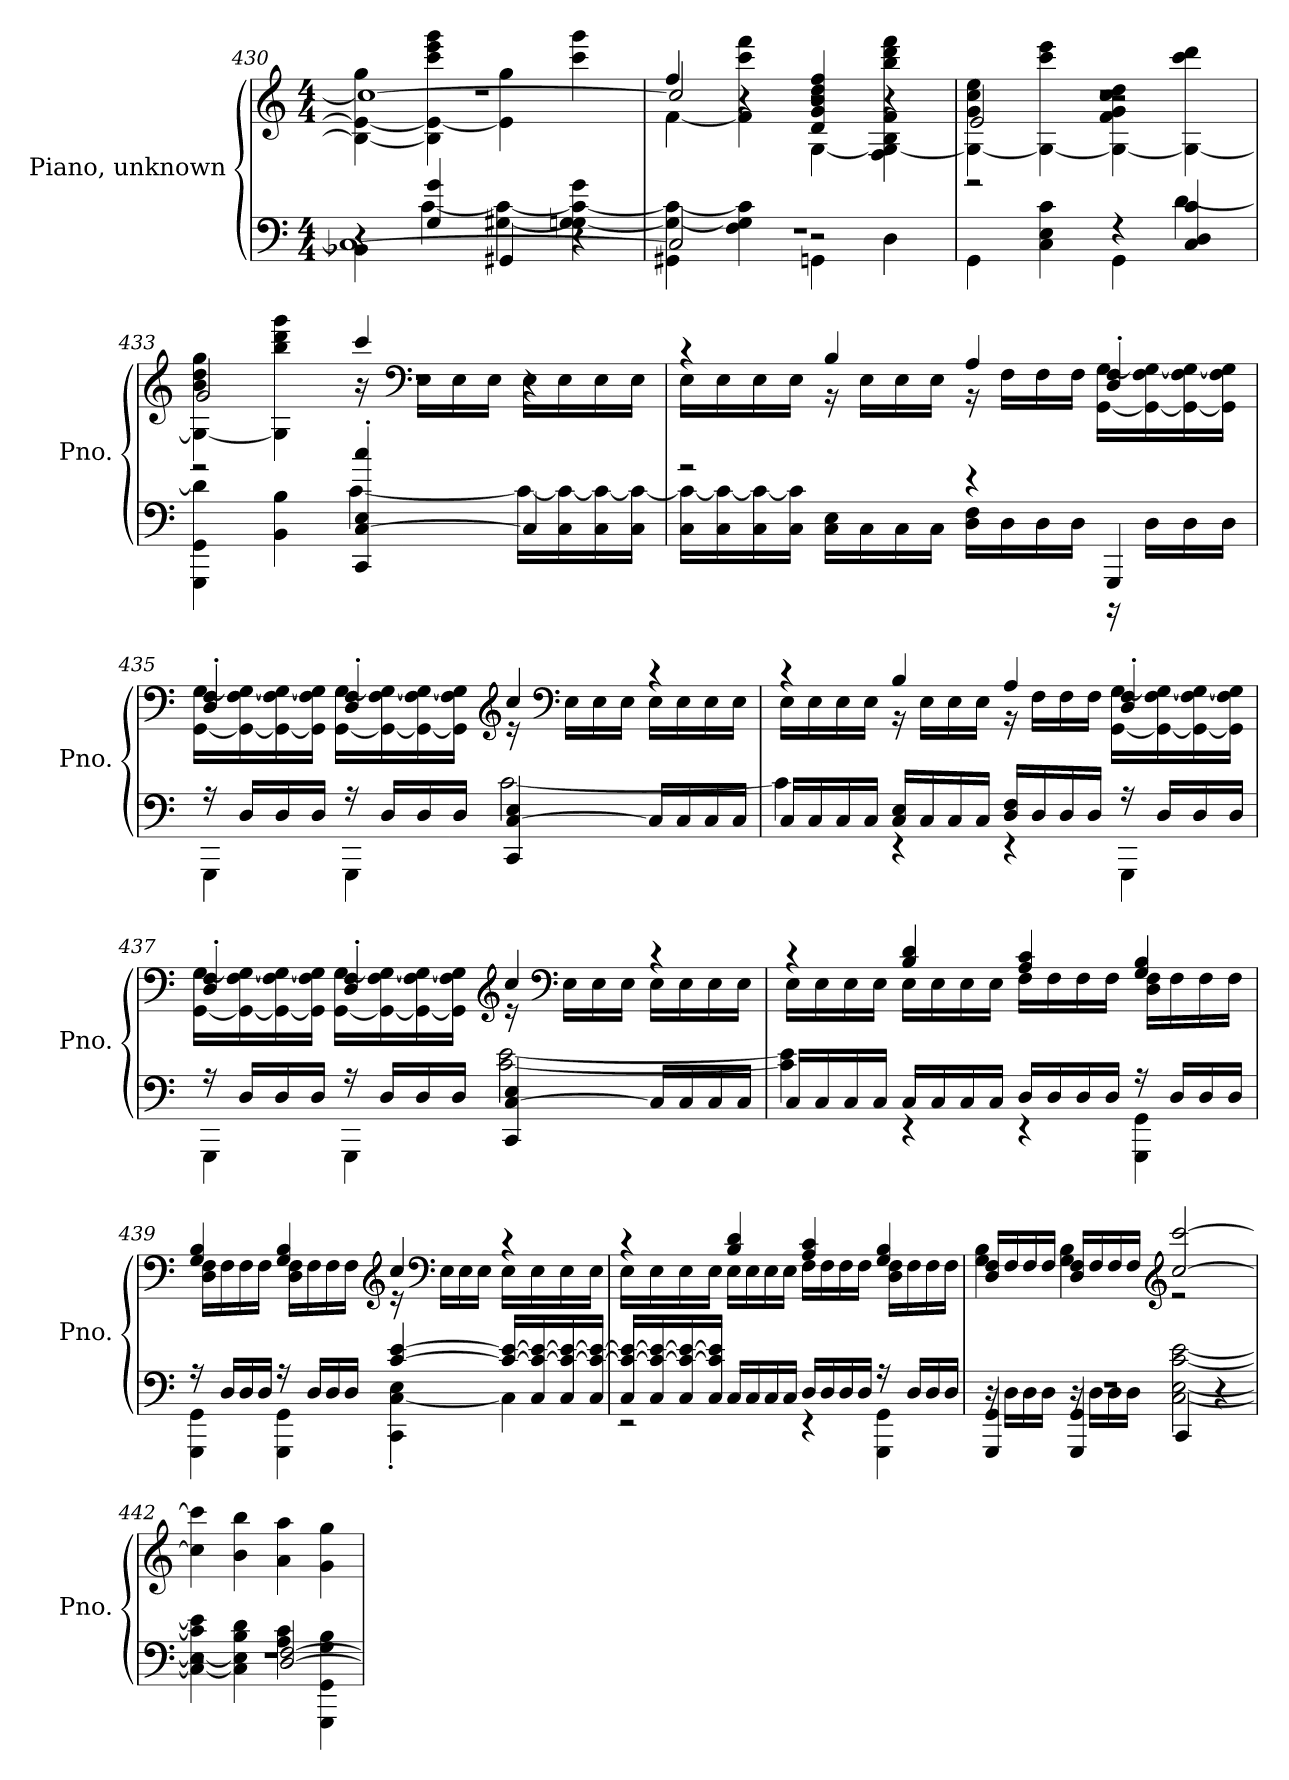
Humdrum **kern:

**kern	**kern
*part1	*part1
*staff2	*staff1
*I"Piano, unknown	*
*I'Pno.	*
*clefF4	*clefG2
*k[]	*k[]
*M4/4	*M4/4
=430	=430
*^	*^
*	*^	*	*^
4r	4BB-X\	1C_	1r	4B-\_ 4e\_ 4gg\	1cc_
4G/ 4g/	[4c\	.	.	4B-\] 4e\_ 4ccc\ 4eee\ 4ggg\	.
4GG#X/	[4G#X\ 4c\_	.	.	4e\] 4gg\	.
4r	4Gn\ 4G#\_ 4c\_ 4g\	.	.	4ccc\ 4ggg\	.
=431	=431	=431	=431	=431	=431
1r	4GG#X\ 4G#\_ 4c\_	2C/]	4ff/	[4f\	2cc/]
.	4F\ 4G#\] 4c\]	.	4r	4f\] 4ccc\ 4fff\	.
.	4GGn\	2r	2r	[4G\	4d/ 4g/ 4b/ 4dd/ 4ff/
.	4D\	.	.	4F\ 4G\_ 4B\ 4f\ 4bb\ 4ddd\ 4fff\	4r
*	*v	*v	*	*	*
=432	=432	=432	=432	=432
2r	4GG\	1r	4G\_ 4g\ 4cc\ 4ee\	2e/
.	4C\ 4E\ 4c\	.	4G\_ 4ccc\ 4eee\	.
4r	4GG\	.	4G\_ 4f\ 4g\ 4cc\ 4dd\	2r
4C/ 4D/ 4c/	[4d\	.	4G\_ 4ccc\ 4ddd\	.
!!LO:LB:g=z	!!	!!
=433	=433	=433	=433	=433
2r	4GGG\ 4GG\ 4d\]	1r	4G\_ 4b\ 4dd\ 4gg\	2g/
.	4BB\ 4B\	.	4G\] 4bb\ 4ddd\ 4ggg\	.
4CC/' [4C/' 4E/' 4cc/'	[4c\	.	16r	4ccc/
*	*	*clefF4	*	*
.	.	.	16E\LL	.
.	.	.	16E\	.
.	.	.	16E\JJ	.
4C/]	16c\LL_	.	16E\LL	4r
.	16C\ 16c\_	.	16E\	.
.	16C\ 16c\_	.	16E\	.
.	16C\ 16c\_JJ	.	16E\JJ	.
*	*	*	*v	*v
=434	=434	=434	=434
2r	16C\ 16c\_LL	4r	16E\LL
.	16C\ 16c\_	.	16E\
.	16C\ 16c\_	.	16E\
.	16C\ 16c\]JJ	.	16E\JJ
.	16C\ 16E\LL	4B/	16r
.	16C\	.	16E\LL
.	16C\	.	16E\
.	16C\JJ	.	16E\JJ
4r	16D\ 16F\LL	4A/	16r
.	16D\	.	16F\LL
.	16D\	.	16F\
.	16D\JJ	.	16F\JJ
4GGG/	16r	4D/' 4F/'	[16GG\ [16G\LL
.	16D\LL	.	16GG\_ 16F\ 16G\_
.	16D\	.	16GG\_ 16F\ 16G\_
.	16D\JJ	.	16GG\] 16F\ 16G\]JJ
!!LO:LB:g=z	!!
=435	=435	=435	=435
16r	4GGG\	4D/' 4F/'	[16GG\ [16G\LL
16D/LL	.	.	16GG\_ 16F\ 16G\_
16D/	.	.	16GG\_ 16F\ 16G\_
16D/JJ	.	.	16GG\] 16F\ 16G\]JJ
16r	4GGG\	4D/' 4F/'	[16GG\ [16G\LL
16D/LL	.	.	16GG\_ 16F\ 16G\_
16D/	.	.	16GG\_ 16F\ 16G\_
16D/JJ	.	.	16GG\] 16F\ 16G\]JJ
*	*	*clefG2	*
4CC/ [4C/ 4E/	[2c\	4cc/	16r
*	*	*clefF4	*
.	.	.	16E\LL
.	.	.	16E\
.	.	.	16E\JJ
16C/LL]	.	4r	16E\LL
16C/	.	.	16E\
16C/	.	.	16E\
16C/JJ	.	.	16E\JJ
=436	=436	=436	=436
16C/LL	4c\]	4r	16E\LL
16C/	.	.	16E\
16C/	.	.	16E\
16C/JJ	.	.	16E\JJ
16C/ 16E/LL	4r	4B/	16r
16C/	.	.	16E\LL
16C/	.	.	16E\
16C/JJ	.	.	16E\JJ
16D/ 16F/LL	4r	4A/	16r
16D/	.	.	16F\LL
16D/	.	.	16F\
16D/JJ	.	.	16F\JJ
16r	4GGG\	4D/' 4F/'	[16GG\ [16G\LL
16D/LL	.	.	16GG\_ 16F\ 16G\_
16D/	.	.	16GG\_ 16F\ 16G\_
16D/JJ	.	.	16GG\] 16F\ 16G\]JJ
!!LO:LB:g=z	!!
=437	=437	=437	=437
16r	4GGG\	4D/' 4F/'	[16GG\ [16G\LL
16D/LL	.	.	16GG\_ 16F\ 16G\_
16D/	.	.	16GG\_ 16F\ 16G\_
16D/JJ	.	.	16GG\] 16F\ 16G\]JJ
16r	4GGG\	4D/' 4F/'	[16GG\ [16G\LL
16D/LL	.	.	16GG\_ 16F\ 16G\_
16D/	.	.	16GG\_ 16F\ 16G\_
16D/JJ	.	.	16GG\] 16F\ 16G\]JJ
*	*	*clefG2	*
4CC/ [4C/ 4E/	[2c\ [2e\	4cc/	16r
*	*	*clefF4	*
.	.	.	16E\LL
.	.	.	16E\
.	.	.	16E\JJ
16C/LL]	.	4r	16E\LL
16C/	.	.	16E\
16C/	.	.	16E\
16C/JJ	.	.	16E\JJ
=438	=438	=438	=438
16C/LL	4c\] 4e\]	4r	16E\LL
16C/	.	.	16E\
16C/	.	.	16E\
16C/JJ	.	.	16E\JJ
16C/LL	4r	4B/ 4d/	16E\LL
16C/	.	.	16E\
16C/	.	.	16E\
16C/JJ	.	.	16E\JJ
16D/LL	4r	4A/ 4c/	16F\LL
16D/	.	.	16F\
16D/	.	.	16F\
16D/JJ	.	.	16F\JJ
16r	4GGG\ 4GG\	4G/ 4B/	16D\ 16F\LL
16D/LL	.	.	16F\
16D/	.	.	16F\
16D/JJ	.	.	16F\JJ
!!LO:PB:g=z	!!
=439	=439	=439	=439
16r	4GGG\ 4GG\	4G/ 4B/	16D\ 16F\LL
16D/LL	.	.	16F\
16D/	.	.	16F\
16D/JJ	.	.	16F\JJ
16r	4GGG\ 4GG\	4G/ 4B/	16D\ 16F\LL
16D/LL	.	.	16F\
16D/	.	.	16F\
16D/JJ	.	.	16F\JJ
*	*	*clefG2	*
[4c/ [4e/	4CC\' [4C\' 4E\'	4cc/	16r
*	*	*clefF4	*
.	.	.	16E\LL
.	.	.	16E\
.	.	.	16E\JJ
16c/_ 16e/_LL	4C\]	4r	16E\LL
16C/ 16c/_ 16e/_	.	.	16E\
16C/ 16c/_ 16e/_	.	.	16E\
16C/ 16c/_ 16e/_JJ	.	.	16E\JJ
=440	=440	=440	=440
16C/ 16c/_ 16e/_LL	2r	4r	16E\LL
16C/ 16c/_ 16e/_	.	.	16E\
16C/ 16c/_ 16e/_	.	.	16E\
16C/ 16c/] 16e/]JJ	.	.	16E\JJ
16C/LL	.	4B/ 4d/	16E\LL
16C/	.	.	16E\
16C/	.	.	16E\
16C/JJ	.	.	16E\JJ
16D/LL	4r	4A/ 4c/	16F\LL
16D/	.	.	16F\
16D/	.	.	16F\
16D/JJ	.	.	16F\JJ
16r	4GGG\ 4GG\	4G/ 4B/	16D\ 16F\LL
16D/LL	.	.	16F\
16D/	.	.	16F\
16D/JJ	.	.	16F\JJ
!!LO:LB:g=z	!!
=441	=441	=441	=441
*	*^	*	*
1r	16r	4GGG/ 4GG/	16D/ 16F/LL	4G\ 4B\
.	16D\LL	.	16F/	.
.	16D\	.	16F/	.
.	16D\JJ	.	16F/JJ	.
.	16r	4GGG/ 4GG/	16D/ 16F/LL	4G\ 4B\
.	16D\LL	.	16F/	.
.	16D\	.	16F/	.
.	16D\JJ	.	16F/JJ	.
*	*	*	*clefG2	*
.	[2C\ [2E\ [2c\ [2e\	4CC/	[2cc/ [2ccc/	2r
.	.	4r	.	.
*	*	*	*v	*v
=442	=442	=442	=442
1r	4C\_ 4E\_ 4c\] 4e\]	2r	4cc\] 4ccc\]
.	4C\] 4E\] 4B\ 4d\	.	4b\ 4bb\
.	4A\ 4c\	[2D/ [2F/	4a\ 4aa\
.	4GGG\ 4GG\ 4G\ 4B\	.	4g\ 4gg\
*v	*v	*v	*
=	=
*-	*-
